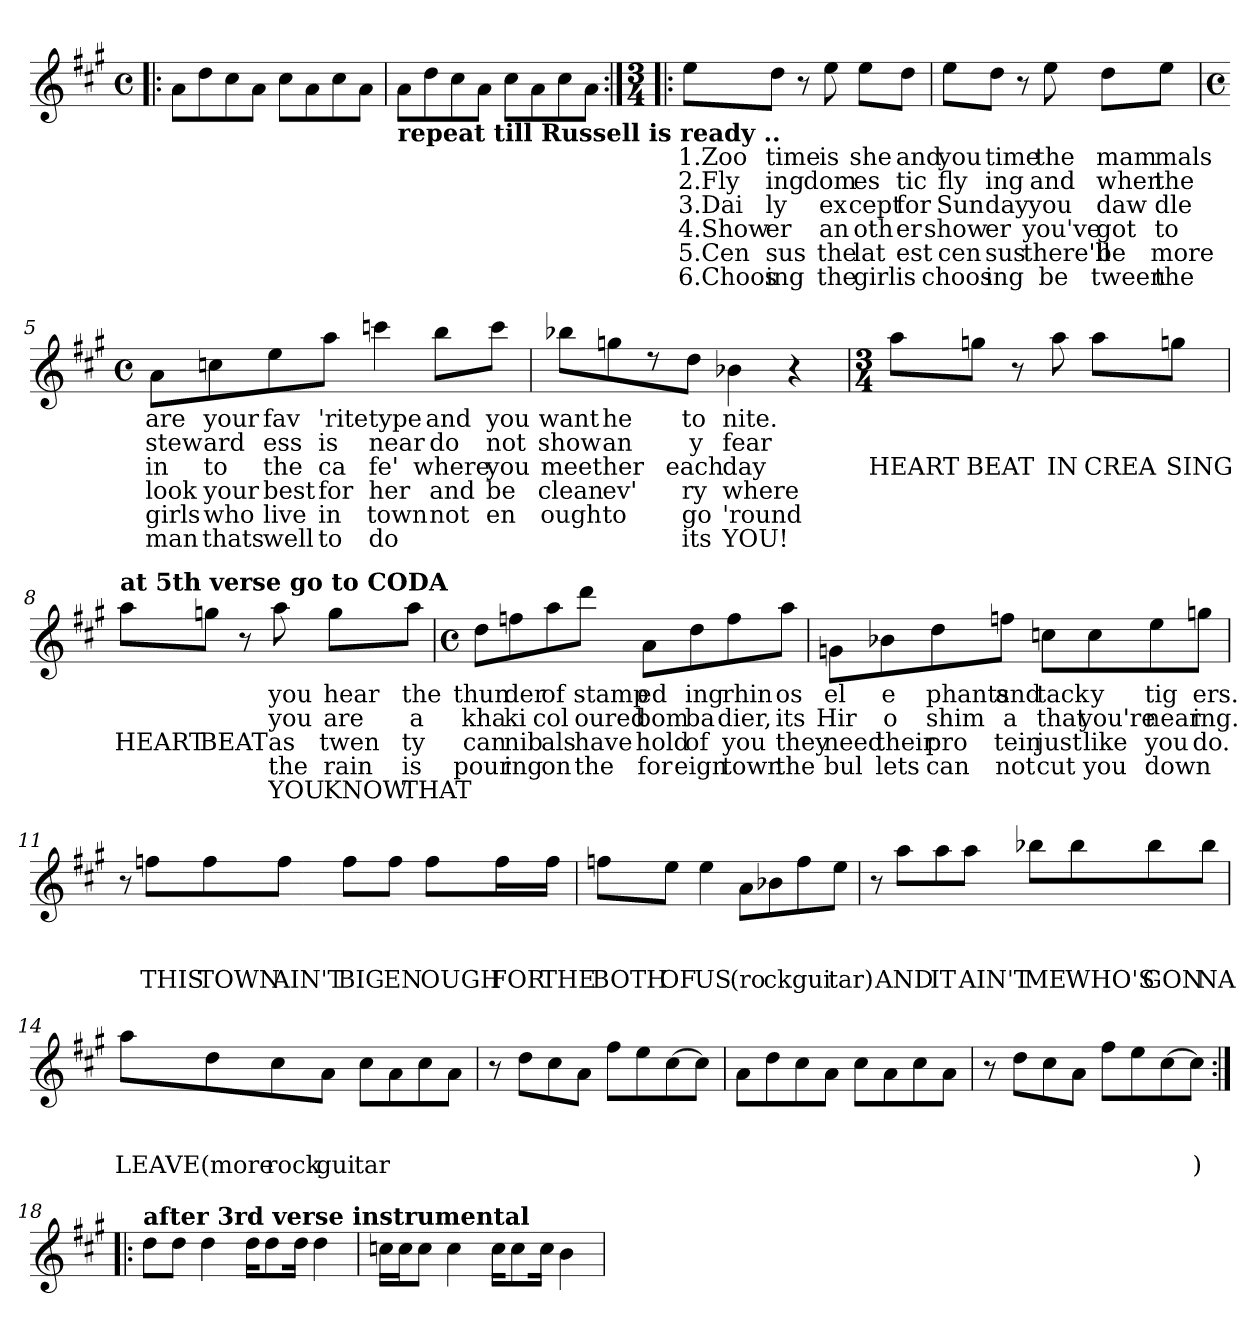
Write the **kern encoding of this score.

**kern	**text	**text	**text	**text	**text	**text
*part1	*part1	*part1	*part1	*part1	*part1	*part1
*staff1	*staff1	*staff1	*staff1	*staff1	*staff1	*staff1
*clefG2	*	*	*	*	*	*
*k[f#c#g#]	*	*	*	*	*	*
*A:	*	*	*	*	*	*
*M4/4	*	*	*	*	*	*
*met(c)	*	*	*	*	*	*
=1!|:	=1!|:	=1!|:	=1!|:	=1!|:	=1!|:	=1!|:
8a\L	.	.	.	.	.	.
8dd\	.	.	.	.	.	.
8cc#\	.	.	.	.	.	.
8a\J	.	.	.	.	.	.
8cc#\L	.	.	.	.	.	.
8a\	.	.	.	.	.	.
8cc#\	.	.	.	.	.	.
8a\J	.	.	.	.	.	.
=2	=2	=2	=2	=2	=2	=2
!LO:TX:b:B:t=repeat till Russell is ready ..	!	!	!	!	!	!
8a\L	.	.	.	.	.	.
8dd\	.	.	.	.	.	.
8cc#\	.	.	.	.	.	.
8a\J	.	.	.	.	.	.
8cc#\L	.	.	.	.	.	.
8a\	.	.	.	.	.	.
8cc#\	.	.	.	.	.	.
8a\J	.	.	.	.	.	.
!!LO:LB:g=z
=3:|!|:	=3:|!|:	=3:|!|:	=3:|!|:	=3:|!|:	=3:|!|:	=3:|!|:
*M3/4	*	*	*	*	*	*
8ee\L	1.Zoo	2.Fly	3.Dai	4.Show	5.Cen	6.Choos
8dd\J	time	ing	ly	er	sus	ing
8r	.	.	.	.	.	.
8ee\	is	dom	ex	an	the	the
8ee\L	she	es	cept	oth	lat	girl
8dd\J	and	tic	for	er	est	is
=4	=4	=4	=4	=4	=4	=4
8ee\L	you	fly	Sun	show	cen	choos
8dd\J	time	ing	day	er	sus	ing
8r	.	.	.	.	.	.
8ee\	the	and	you	you've	there'll	be
8dd\L	mam	when	daw	got	be	tween
8ee\J	mals	the	dle	to	more	the
!!LO:LB:g=z
=5	=5	=5	=5	=5	=5	=5
*M4/4	*	*	*	*	*	*
*met(c)	*	*	*	*	*	*
8a\L	are	stew	in	look	girls	man
8ccn\	your	ard	to	your	who	thats
8ee\	fav	ess	the	best	live	well
8aa\J	'rite	is	ca	for	in	to
4cccn\	type	near	fe'	her	town	do
8bb\L	and	do	where	and	not	.
8ccc\J	you	not	you	be	en	.
=6	=6	=6	=6	=6	=6	=6
8bb-X\L	want	show	meet	clean	ough	.
8ggn\	he	an	her	ev'	to	.
8r	.	.	.	.	.	.
8dd\J	to	y	each	ry	go	its
4b-X\	nite.	fear	day	where	'round	YOU!
4r	.	.	.	.	.	.
!!LO:LB:g=z
=7	=7	=7	=7	=7	=7	=7
*M3/4	*	*	*	*	*	*
8aa\L	.	.	HEART	.	.	.
8ggn\J	.	.	BEAT	.	.	.
8r	.	.	.	.	.	.
8aa\	.	.	IN	.	.	.
8aa\L	.	.	CREA	.	.	.
8ggn\J	.	.	SING	.	.	.
=8	=8	=8	=8	=8	=8	=8
!LO:TX:a:B:t=at 5th verse go to CODA	!	!	!	!	!	!
8aa\L	.	.	HEART	.	.	.
8gg\J	.	.	BEAT	.	.	.
8r	.	.	.	.	.	.
8aa\	you	you	as	the	YOU	.
8gg\L	hear	are	twen	rain	KNOW	.
8aa\J	the	a	ty	is	THAT	.
!!LO:PB:g=z
=9	=9	=9	=9	=9	=9	=9
*M4/4	*	*	*	*	*	*
*met(c)	*	*	*	*	*	*
8dd\L	thun	kha	can	pour	.	.
8ffn\	der	ki	nib	ing	.	.
8aa\	of	col	als	on	.	.
8ddd\J	stamp	oured	have	the	.	.
8a\L	ed	bom	hold	for	.	.
8dd\	ing	ba	of	eign	.	.
8ff\	rhin	dier,	you	town	.	.
8aa\J	os	its	they	the	.	.
=10	=10	=10	=10	=10	=10	=10
8gn\L	el	Hir	need	bul	.	.
8b-X\	e	o	their	lets	.	.
8dd\	phants	shim	pro	can	.	.
8ffn\J	and	a	tein	not	.	.
8ccn\L	tack	that	just	cut	.	.
8cc\	y	you're	like	you	.	.
8ee\	tig	near	you	down	.	.
8ggn\J	ers.	ing.	do.	.	.	.
!!LO:LB:g=z
=11	=11	=11	=11	=11	=11	=11
8r	.	.	.	.	.	.
8ffn\L	.	.	THIS	.	.	.
8ff\	.	.	TOWN	.	.	.
8ff\J	.	.	AIN'T	.	.	.
8ff\L	.	.	BIG	.	.	.
8ff\J	.	.	EN	.	.	.
8ff\L	.	.	OUGH	.	.	.
16ff\L	.	.	FOR	.	.	.
16ff\JJ	.	.	THE	.	.	.
=12	=12	=12	=12	=12	=12	=12
8ffn\L	.	.	BOTH	.	.	.
8ee\J	.	.	OF	.	.	.
4ee\	.	.	US	.	.	.
8a\L	.	.	(ro	.	.	.
8b-X\	.	.	ck	.	.	.
8ff\	.	.	gui	.	.	.
8ee\J	.	.	tar)	.	.	.
!!LO:LB:g=z
=13	=13	=13	=13	=13	=13	=13
8r	.	.	.	.	.	.
8aa\L	.	.	AND	.	.	.
8aa\	.	.	IT	.	.	.
8aa\J	.	.	AIN'T	.	.	.
8bb-X\L	.	.	ME	.	.	.
8bb-\	.	.	WHO'S	.	.	.
8bb-\	.	.	GON	.	.	.
8bb-\J	.	.	NA	.	.	.
=14	=14	=14	=14	=14	=14	=14
8aa\L	.	.	LEAVE	.	.	.
8dd\	.	.	(more	.	.	.
8cc#\	.	.	rock	.	.	.
8a\J	.	.	gui	.	.	.
8cc#\L	.	.	tar	.	.	.
8a\	.	.	.	.	.	.
8cc#\	.	.	.	.	.	.
8a\J	.	.	.	.	.	.
!!LO:LB:g=z
=15	=15	=15	=15	=15	=15	=15
8r	.	.	.	.	.	.
8dd\L	.	.	.	.	.	.
8cc#\	.	.	.	.	.	.
8a\J	.	.	.	.	.	.
8ff#\L	.	.	.	.	.	.
8ee\	.	.	.	.	.	.
[8cc#\	.	.	.	.	.	.
8cc#\J]	.	.	.	.	.	.
=16	=16	=16	=16	=16	=16	=16
8a\L	.	.	.	.	.	.
8dd\	.	.	.	.	.	.
8cc#\	.	.	.	.	.	.
8a\J	.	.	.	.	.	.
8cc#\L	.	.	.	.	.	.
8a\	.	.	.	.	.	.
8cc#\	.	.	.	.	.	.
8a\J	.	.	.	.	.	.
=17	=17	=17	=17	=17	=17	=17
8r	.	.	.	.	.	.
8dd\L	.	.	.	.	.	.
8cc#\	.	.	.	.	.	.
8a\J	.	.	.	.	.	.
8ff#\L	.	.	.	.	.	.
8ee\	.	.	.	.	.	.
[8cc#\	.	.	.	.	.	.
8cc#\J]	.	.	)	.	.	.
!!LO:LB:g=z
=18:|!|:	=18:|!|:	=18:|!|:	=18:|!|:	=18:|!|:	=18:|!|:	=18:|!|:
!LO:TX:a:B:t=after 3rd verse instrumental	!	!	!	!	!	!
8dd\L	.	.	.	.	.	.
8dd\J	.	.	.	.	.	.
4dd\	.	.	.	.	.	.
16dd\KL	.	.	.	.	.	.
8dd\	.	.	.	.	.	.
16dd\Jk	.	.	.	.	.	.
4dd\	.	.	.	.	.	.
=19	=19	=19	=19	=19	=19	=19
16ccn\LL	.	.	.	.	.	.
16cc\J	.	.	.	.	.	.
8cc\J	.	.	.	.	.	.
4cc\	.	.	.	.	.	.
16cc\KL	.	.	.	.	.	.
8cc\	.	.	.	.	.	.
16cc\Jk	.	.	.	.	.	.
4b\	.	.	.	.	.	.
=	=	=	=	=	=	=
*-	*-	*-	*-	*-	*-	*-
